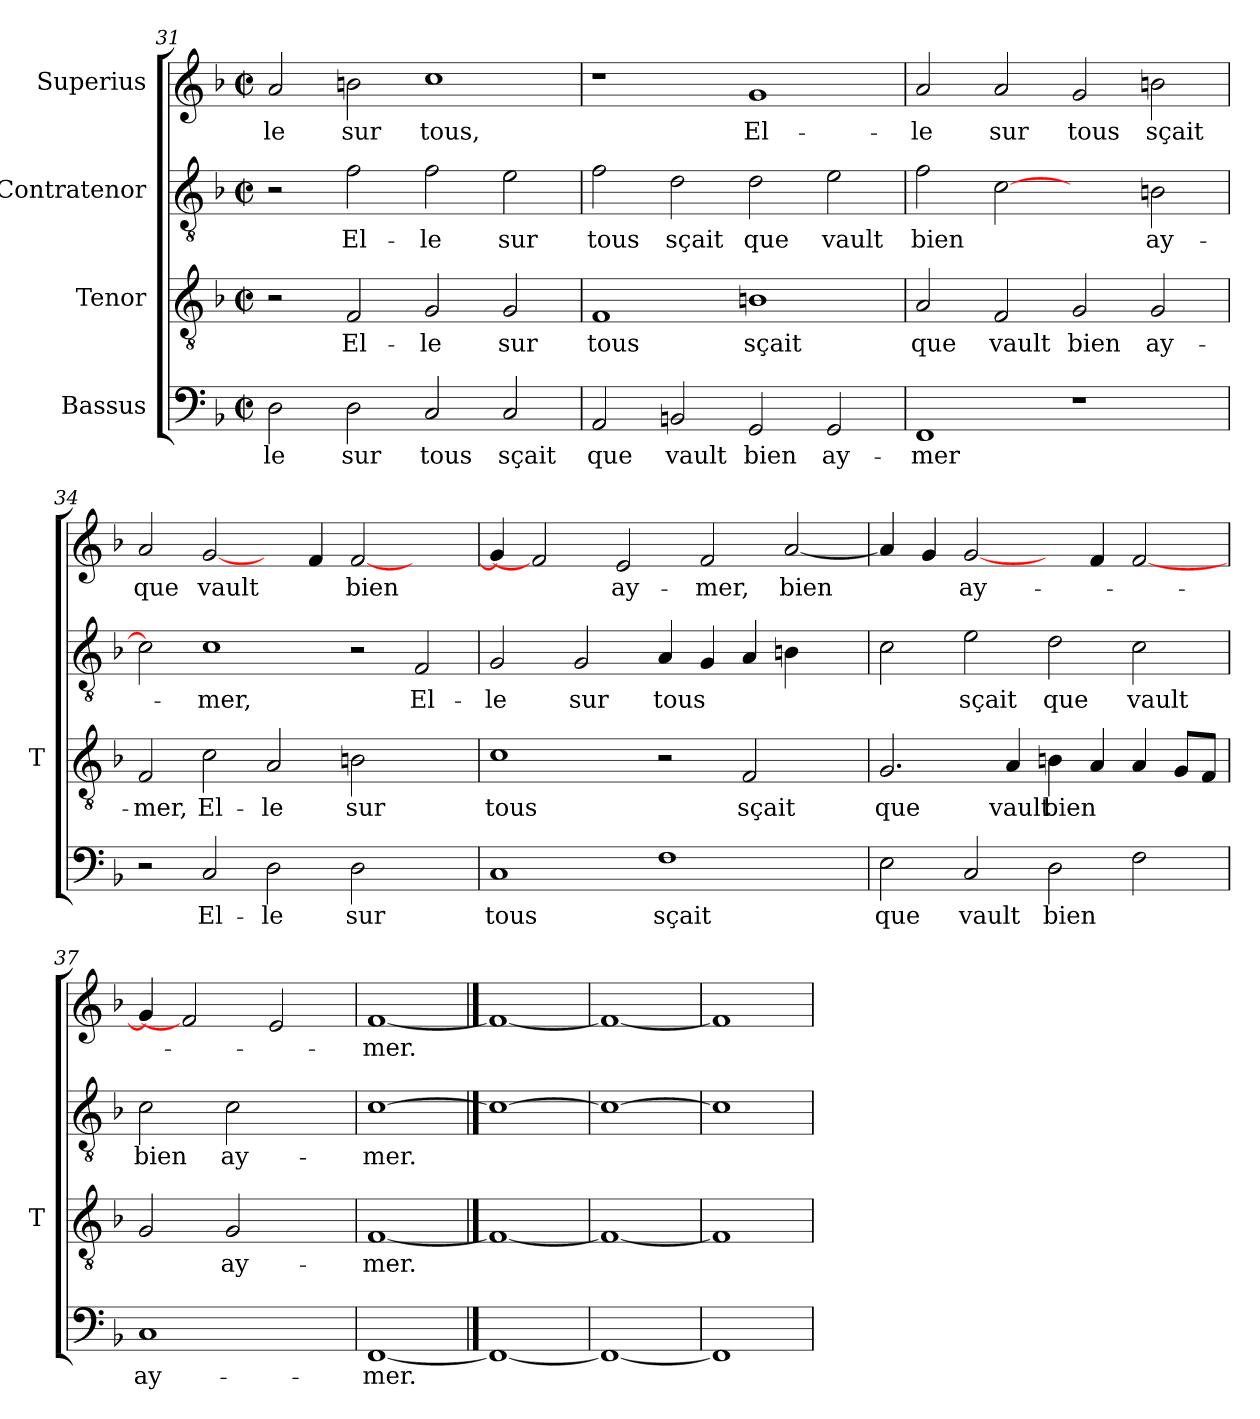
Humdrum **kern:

**kern	**text	**kern	**text	**kern	**text	**kern	**text
*part4	*part4	*part3	*part3	*part2	*part2	*part1	*part1
*staff4	*staff4	*staff3	*staff3	*staff2	*staff2	*staff1	*staff1
*I"Bassus	*	*I"Tenor	*	*I"Contratenor	*	*I"Superius	*
*	*	*I'T	*	*	*	*	*
!!LO:PB:g=z
*clefF4	*	*clefGv2	*	*clefGv2	*	*clefG2	*
*k[b-]	*	*k[b-]	*	*k[b-]	*	*k[b-]	*
*F:	*	*F:	*	*F:	*	*F:	*
*M2/2	*	*M2/2	*	*M2/2	*	*M2/2	*
*met(c|)	*	*met(c|)	*	*met(c|)	*	*met(c|)	*
=31	=31	=31	=31	=31	=31	=31	=31
2D	-le	2r	.	2r	.	2a	-le
2D	-sur	2F	El-	2f	El-	2bn	-sur
2C	-tous	2G	-le	2f	-le	1cc	-tous,
2C	-sçait	2G	-sur	2e	-sur	.	.
=32	=32	=32	=32	=32	=32	=32	=32
2AA	-que	1F	-tous	2f	-tous	1r	.
2BBn	-vault	.	.	2d	-sçait	.	.
2GG	-bien	1Bn	-sçait	2d	-que	1g	El-
2GG	ay-	.	.	2e	-vault	.	.
=33	=33	=33	=33	=33	=33	=33	=33
1FF	-mer	2A	-que	2f	-bien	2a	-le
.	.	2F	-vault	[2c	.	2a	-sur
1r	.	2G	-bien	2ryy	.	2g	-tous
.	.	2G	ay-	2Bn	ay-	2bn	-sçait
=34	=34	=34	=34	=34	=34	=34	=34
2r	.	2F	-mer,	2c]	.	2a	-que
2C	El-	2c	El-	1c	-mer,	[2g	-vault
2D	-le	2A	-le	.	.	4ryy	.
.	.	.	.	.	.	4f	.
2D	-sur	2Bn	-sur	2r	.	[2f	-bien
2ryy	.	2ryy	.	2F	El-	2ryy	.
=35	=35	=35	=35	=35	=35	=35	=35
1C	-tous	1c	-tous	2G	-le	4g]	.
.	.	.	.	.	.	2f]	.
.	.	.	.	2G	-sur	.	.
.	.	.	.	.	.	2e	ay-
1F	-sçait	2r	.	4A	-tous	.	.
.	.	.	.	4G	.	2f	-mer,
.	.	2F	-sçait	4A	.	.	.
.	.	.	.	4Bn	.	[2a	-bien
4ryy	.	4ryy	.	4ryy	.	.	.
=36	=36	=36	=36	=36	=36	=36	=36
2E	-que	2.G	-que	2c	.	4a]	.
.	.	.	.	.	.	4g	.
2C	-vault	.	.	2e	-sçait	[2g	ay-
.	.	4A	-vault	.	.	.	.
2D	-bien	4Bn	-bien	2d	-que	4ryy	.
.	.	4A	.	.	.	4f	.
2F	.	4A	.	2c	-vault	[2f	.
.	.	8GL	.	.	.	.	.
.	.	8FJ	.	.	.	.	.
=37	=37	=37	=37	=37	=37	=37	=37
1C	ay-	2G	.	2c	-bien	4g]	.
.	.	.	.	.	.	2f]	.
.	.	2G	ay-	2c	ay-	.	.
.	.	.	.	.	.	2e	.
4ryy	.	4ryy	.	4ryy	.	.	.
=38	=38	=38	=38	=38	=38	=38	=38
[1FF	-mer.	[1F	-mer.	[1c	-mer.	[1f	-mer.
==39	==39	==39	==39	==39	==39	==39	==39
1FF_	.	1F_	.	1c_	.	1f_	.
=40	=40	=40	=40	=40	=40	=40	=40
1FF_	.	1F_	.	1c_	.	1f_	.
=41	=41	=41	=41	=41	=41	=41	=41
1FF]	.	1F]	.	1c]	.	1f]	.
=	=	=	=	=	=	=	=
*-	*-	*-	*-	*-	*-	*-	*-
